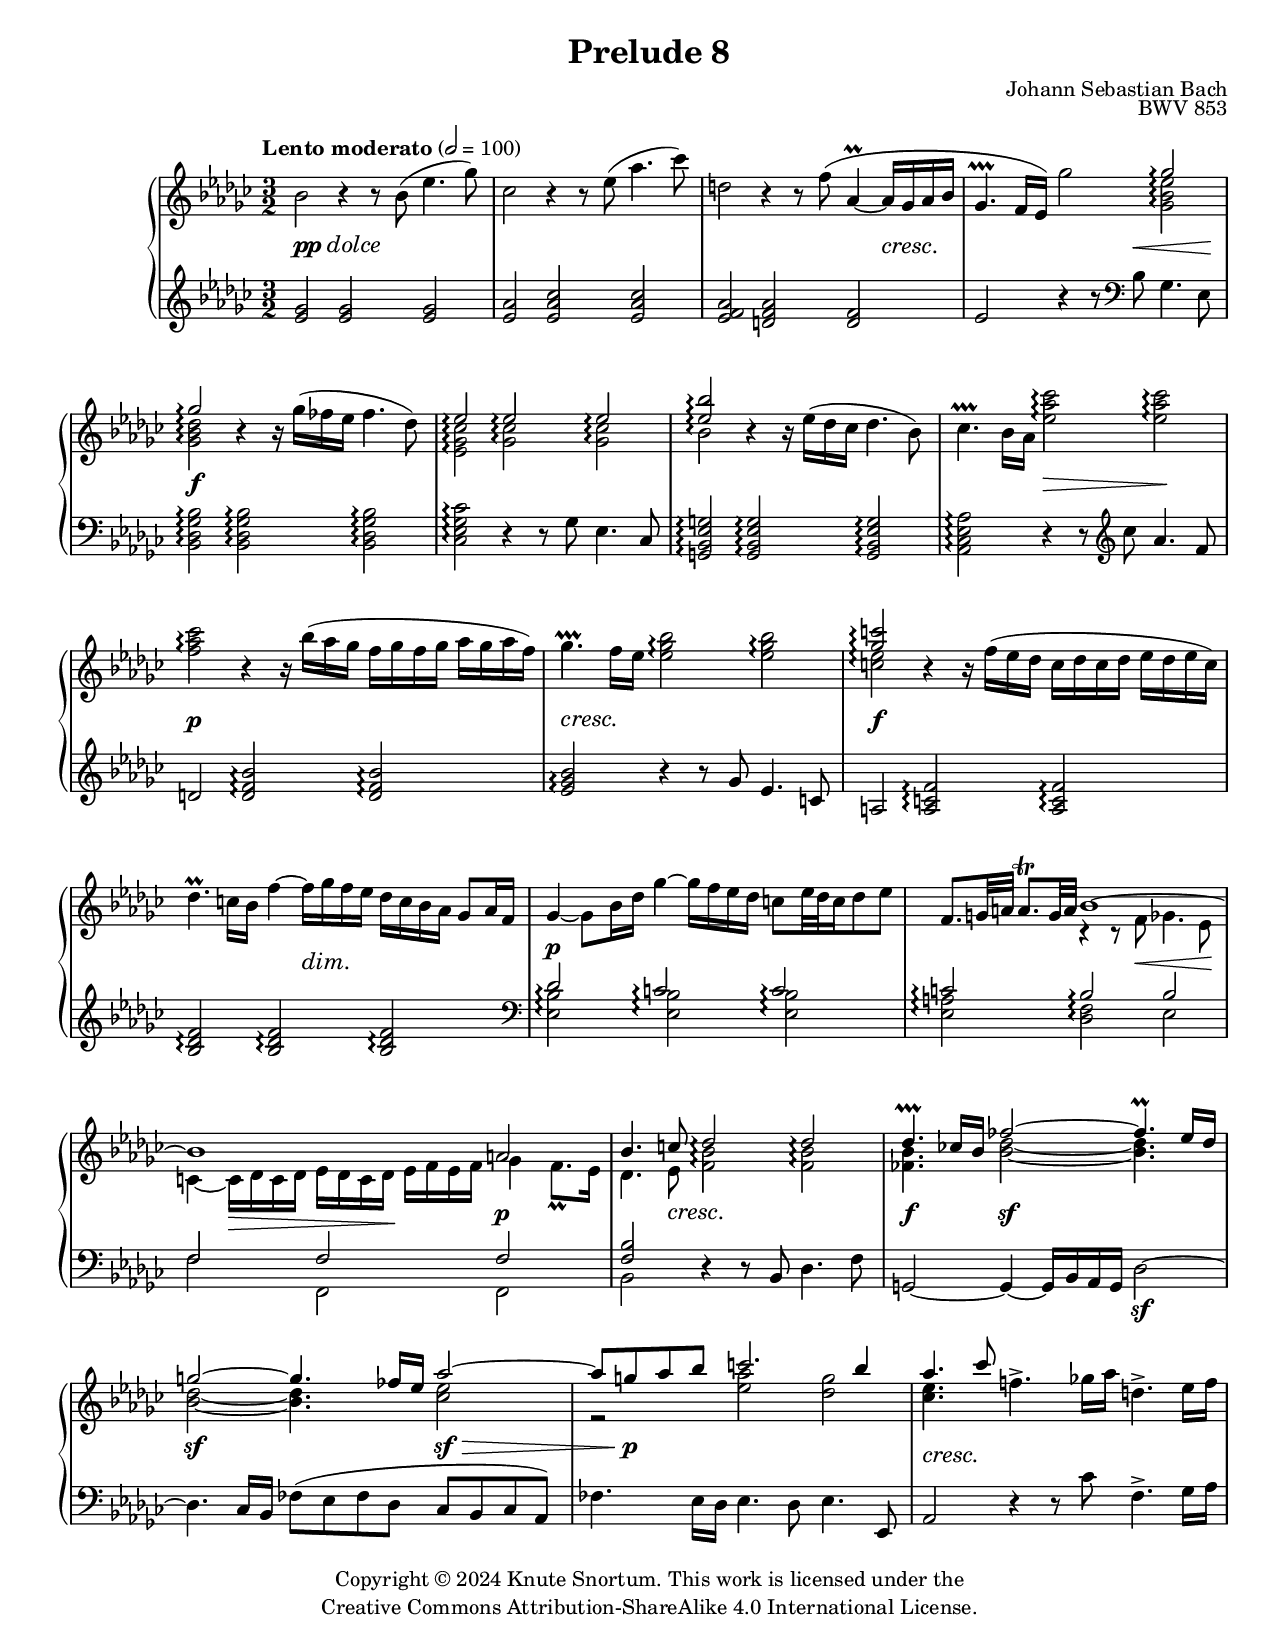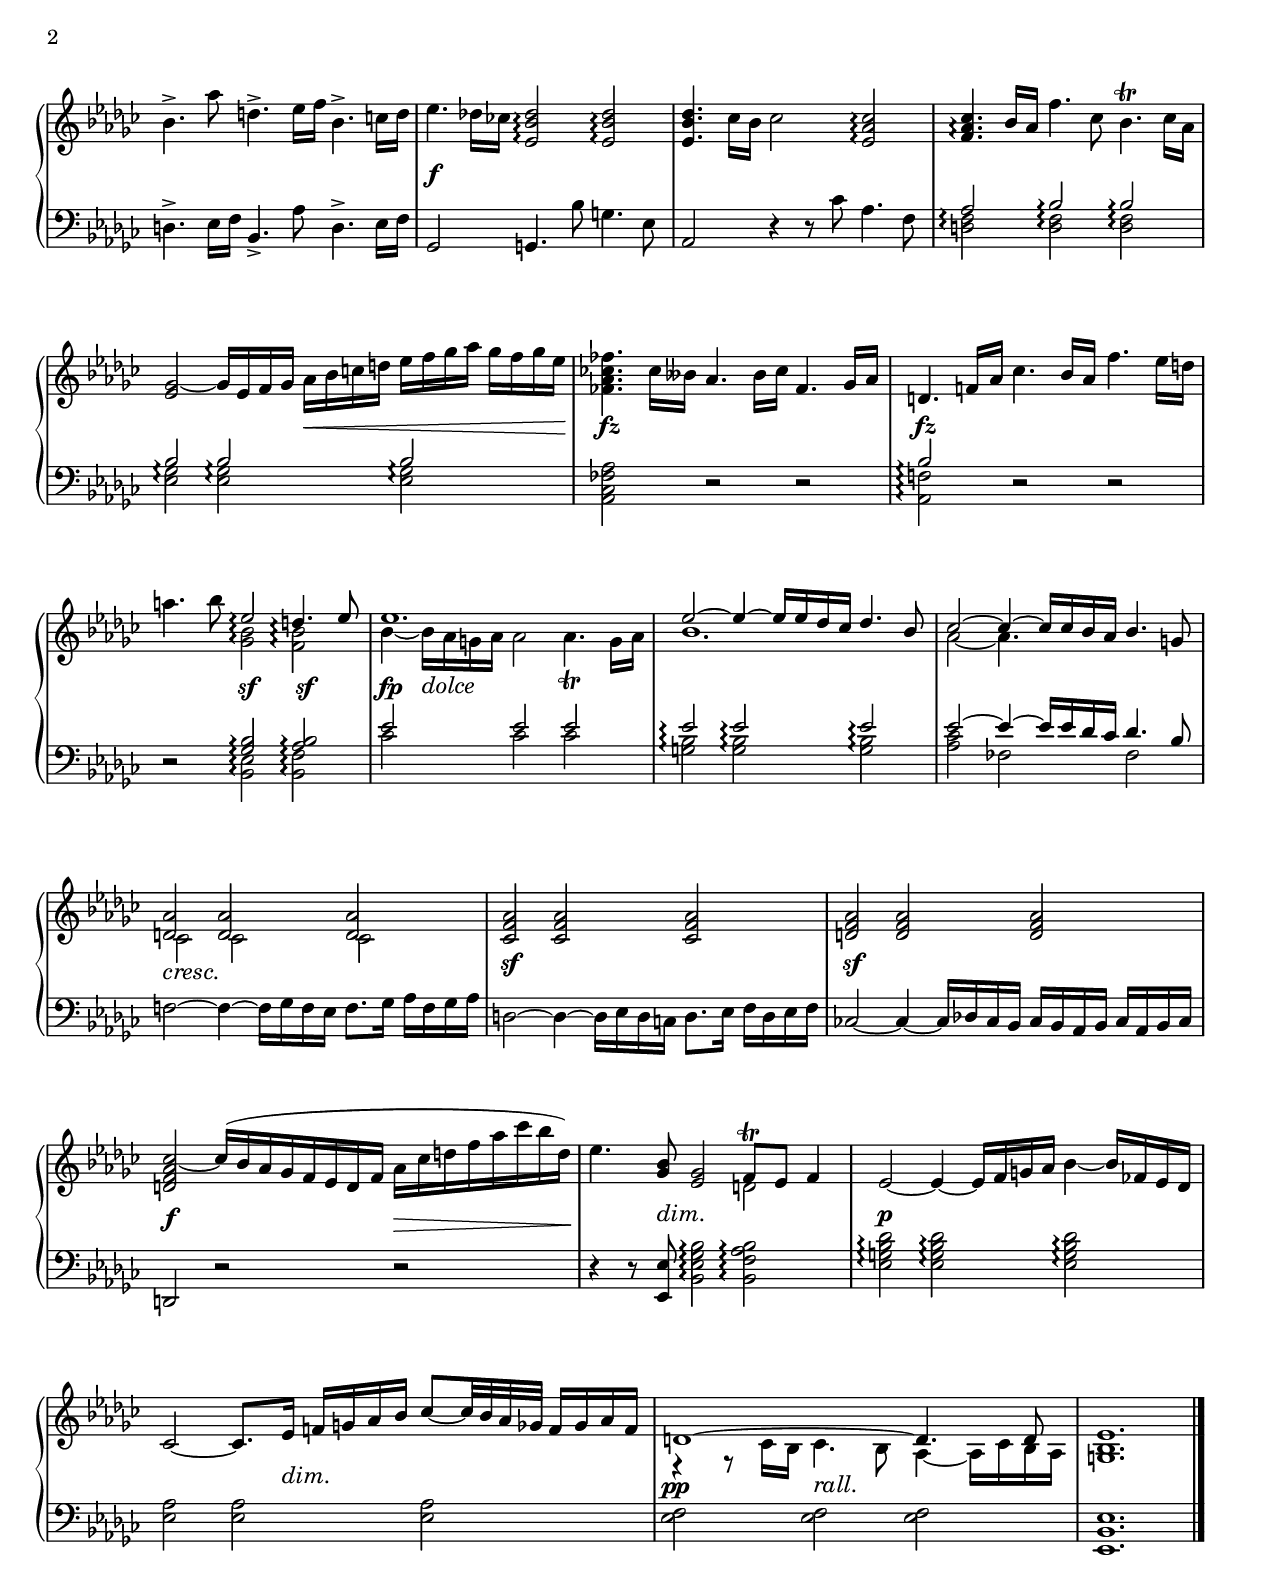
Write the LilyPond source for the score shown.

\version "2.24.0"

\include "includes/header-paper.ily"
%...+....1....+....2....+....3....+....4....+....5....+....6....+....7....+....

\version "2.24.0"
\language "english"

\include "global-variables.ily"

%%% Music %%%

global = {
  \time 3/2
  \key ef \minor
  \set Staff.connectArpeggios = ##t
  \beamQuarterNotes.32
}

rightHandUpper = \relative {
  bf'2 r4 r8 bf( ef4. gf8) |
  cf,2 r4 r8 ef( af4. cf8) |
  d,2 r4 r8 f( af,4~\prall af16 gf af bf |
  \tag layout { gf4.\prallprall } \tag midi { gf4.\trill } f16 ef) gf'2 
    \voiceOne gf\arpeggio |
  gf2\arpeggio \oneVoice r4 r16 gf( ff ef  ff4. df8) |
  \voiceOne ef2\arpeggio ef2\arpeggio ef2\arpeggio |
  <ef bf'>2\arpeggio s1 |
  % third half note like second, SrcB, SrcC
  s2 \oneVoice <ef af cf>\arpeggio q\arpeggio |
  
  \barNumberCheck 9
  <f af cf>2\arpeggio r4 r16 bf( af gf  f gf f gf  af gf af f) |
  \tag layout { gf4.\prallprall } \tag midi { gf4.\trill } f16 ef
    <ef gf bf>2\arpeggio q\arpeggio |
  \voiceOne <gf c>2\arpeggio \oneVoice r4 r16 f( ef df  c df c df  ef df ef 
    c) |
  df4.\prall c16 bf  f'4~ f16 gf f ef  df c bf af  gf8 af16 f |
  gf4~ gf8 bf16 df  gf4~ gf16 f ef  df  c8[ ef32 df c16 df8 ef] |
  f,8. g32 a  a8.\trill g32 a \voiceOne bf1~ |
  bf1 a2 |
  bf4. c8 df2\arpeggio df\arpeggio |
  
  \barNumberCheck 17
  \tag layout { df4.\prallprall } \tag midi { df4.\trill } cf!16 bf  ff'2~ 
    ff4.\prall ef16 df |
  g2~ g4. ff16 ef af2~ |
  af8[ g af bf] c2. bf4 |
  af4. cf8 \oneVoice f,!4.-> gf!16 af  d,4.-> ef16 f |
  bf,4.-> af'8  d,4.-> ef16 f  bf,4.-> c16 d |
  ef4. df!16 cf! <ef, bf' df>2\arpeggio q\arpeggio |
  q4. cf'16 bf  cf2 <ef, af cf>\arpeggio |
  <f af cf>4.\arpeggio bf16 af  f'4. cf8  bf4.\trill cf16 af |
  
  \barNumberCheck 25
  <ef gf>2~ gf16 ef f gf  af bf c d  ef f gf af  gf f gf ef |
  <ff, af cf! ff>4. cf'16 bff  af4. bff16 cf  ff,4. gf16 af |
  d,4. f!16 af  cf4. bf16 af  f'4. ef16 d |
  a'4. bf8 \voiceOne ef,2\arpeggio d4.\arpeggio ef8 |
  ef1. |
  ef2~ ef4~ ef16 ef df cf  df4. bf8 |
  cf2~ cf4~ cf16 cf bf af  bf4. g8 |
  <d af'>2 q q |
  
  \barNumberCheck 33
  \oneVoice <cf f af>2 q q |
  <d f af>2 q q |
  <d f af cf>2~  cf'16[( bf af gf f ef d f]  af[ cf d f af cf bf d,]) |
  ef4. <gf, bf>8 <ef gf>2 \voiceOne f8\trill ef f4 |
  \oneVoice ef2~ ef4~ ef16 f g af  bf4~ bf16 ff ef df |
  cf2~ cf8. ef16  f! g af bf  cf8~ cf32 bf af gf  f16 gf af f |
  \voiceOne d1~ d4. d8 |
  ef1. |
  \bar "|."
}

rightHandLower = \relative {
  s1. * 3  |
  s1 \voiceFour <gf' bf ef>2\arpeggio |
  <gf bf df>2\arpeggio s1 |
  <ef gf cf>2\arpeggio <gf cf>\arpeggio q\arpeggio |
  bf2\arpeggio \oneVoice r4 r16 ef( df cf  df4. bf8) |
  \stemDown \tag layout { cf4.\prallprall } \tag midi { cf4.\trill } bf16 af
    s1 |
    
  \barNumberCheck 9
  s1. * 2 |
  \voiceFour <c ef>2\arpeggio s1 |
  s1. * 2 |
  s2 r4 r8 f, gf4. ef8 |
  c4~ c16 df c df  ef df c df  ef f ef f  gf4 f8.\prall ef16 |
  df4. ef8 <f bf>2\arpeggio q\arpeggio |
  
  \barNumberCheck 17
  <ff bf>4. s8 <bf df>2~ q4. s8 |
  q2~ q4. s8 <cf ef>2 |
  r2 <ef af> <df g> |
  <cf ef>4. s8 s1 |
  s1. * 4 |
  
  \barNumberCheck 25
  s1. * 3 |
  s2 <gf bf>\arpeggio <f bf>\arpeggio |
  bf4~ bf16 af g af  af2 af4.\trill g16 af |
  bf1. |
  af2~ af4. s8 s2 |
  cf,2 cf cf |
  
  \barNumberCheck 33
  s1. * 3 |
  s1 d2 |
  s1. * 2 |
  r4 r8 cf16 bf  cf4. bf8  af4~  af16 cf bf af |
  <g bf>1. |
}

rightHand = {
  \global
  <<
    \new Voice \rightHandUpper
    \new Voice \rightHandLower
  >>
}

leftHandUpper = \relative {
  s1. * 8  |
  
  \barNumberCheck 9
  s1. * 4 |
  \voiceThree df'2\arpeggio c\arpeggio c\arpeggio |
  c2\arpeggio bf\arpeggio bf |
  f2 f f |
  <f bf>2 s1 |
  
  \barNumberCheck 17
  s1. * 7 |
  af2\arpeggio bf\arpeggio bf\arpeggio |
  
  \barNumberCheck 25
  bf2\arpeggio bf\arpeggio bf\arpeggio |
  s1. |
  bf2\arpeggio s1 |
  s2 <gf bf>\arpeggio <af bf>\arpeggio |
  ef'2 ef ef |
  ef2\arpeggio ef\arpeggio ef\arpeggio
  ef2~ ef4~ ef16 ef df cf  df4. bf8 |
  s1. |
  
  \barNumberCheck 33
}

leftHandLower = \relative {
  \clef treble <ef' gf>2 q q |
  <ef af>2 <ef af cf> q |
  <ef f af>2 <d f af> <d f> |
  ef2 r4 r8 \clef bass bf gf4. ef8 |
  <bf df gf bf>2\arpeggio q\arpeggio q\arpeggio |
  <cf ef gf cf>2\arpeggio r4 r8 gf' ef4. cf8 |
  <g bf ef g>2\arpeggio q\arpeggio q\arpeggio |
  <af cf ef af>2\arpeggio r4 r8 \clef treble cf'' af4. f8 |
  
  \barNumberCheck 9
  d2 <d f bf>\arpeggio q\arpeggio |
  <ef gf bf>2\arpeggio r4 r8 gf ef4. c8 |
  a2 <a c f>\arpeggio q\arpeggio |
  <bf df f>2\arpeggio q\arpeggio q\arpeggio |
  \clef bass \voiceTwo <ef, bf'>\arpeggio q\arpeggio q\arpeggio |
  <ef a>2\arpeggio <df f>\arpeggio ef |
  f2 f, f |
  bf2 \oneVoice r4 r8 bf df4. f8 |
  
  \barNumberCheck 17
  g,2~ g4~ g16 bf af g  df'2~\sf |
  df4. cf16 bf  ff'8[( ef ff df]  cf[ bf cf af]) |
  ff'4. ef16 df  ef4. df8  ef4. ef,8 |
  af2 r4 r8 cf'8  f,4.-> gf16 af |
  d,4.-> ef16 f  bf,4.-> af'8  d,4.-> ef16 f |
  gf,2  g4. bf'8 g4. ef8 |
  af,2  r4 r8 cf' af4. f8 |
  \voiceTwo <d f>2\arpeggio q\arpeggio q\arpeggio |
  
  \barNumberCheck 25
  <ef gf>2\arpeggio q\arpeggio q\arpeggio |
  \oneVoice  <af, cf ff af>2 r r |
  \voiceTwo <af f'!>2\arpeggio \oneVoice r r |
  r2 \voiceTwo <bf ef>\arpeggio <bf f'>\arpeggio |
  cf'2 cf cf |
  <g bf>2\arpeggio q\arpeggio q\arpeggio |
  <af cf>2 ff ff |
  \oneVoice f!2~ f4~ f16 gf f ef  f8. gf16  af f gf af |
  
  \barNumberCheck 33
  d,2~ d4~ d16 ef d c  d8. ef16  f d ef f |
  cf!2~ cf4~ cf16 df! cf bf  cf bf af bf  cf af bf cf |
  d,2 r r |
  r4 r8 <ef ef'> <bf' ef gf bf>2\arpeggio <bf f' af bf>\arpeggio |
  <ef g bf df>2\arpeggio q\arpeggio q\arpeggio |
  <ef af>2 q q |
  <ef f>2 q q |
  <ef, bf' ef>1. |
}

leftHand = {
  \global
  \clef bass
  <<
    \new Voice \leftHandUpper
    \new Voice \leftHandLower
  >>
}

dynamics = {
  \override TextScript.Y-offset = -0.5
  \override DynamicTextSpanner.style = #'none
  \tag layout { s1.^\ppDolce } \tag midi { s1.\pp } |
  s1. |
  s1 s4 s\cresc |
  s2 s4. s8\< s4. s8\! |
  s1.\f |
  s1. * 2 |
  s2 s2\> s4.\! s8 |
  
  \barNumberCheck 9
  s1.\p |
  s1.\cresc |
  s1.\f |
  s2 s4 s2.\dim |
  s1.-\tweak Y-offset 1 \p |
  s2 s4. s8\< s4. s8\! |
  s4 s-\tweak Y-offset -1 \> s8. s16\! s4 s2\p |
  s4. s8\cresc s1 |
  
  \barNumberCheck 17
  s2\f s1\sf |
  s1\sf s2\sf\> |
  s8 s4.\p s1 |
  s1.-\tweak Y-offset -1 \cresc |
  s1. |
  s1.\f |
  s1. * 2 |
  
  \barNumberCheck 25
  s2 s4 s\< s s8. s16\! |
  s1.\fz |
  s1.\fz |
  s2 s\sf s\sf |
  s4\fp s4^\dolce s1 |
  s1. * 2 |
  s1.-\tweak Y-offset -1 \cresc |
  
  \barNumberCheck 33
  s1.\sf |
  s1.\sf |
  s1-\tweak Y-offset -1 \f s4..-\tweak Y-offset -1 \> s16\! 
  s4. s8\dim s1 |
  s1.\p |
  s2 s8. s16-\tweak Y-offset 1 \dim s2. |
  s2\pp s1^\rall |
  s1. |
}

tempi = {
  % Metronome marking: half notes instead of quater notes
  \tempo "Lento moderato" 2 = 100
  s1. * 38 |
  \set Score.tempoHideNote = ##t
  s2 \tempo 2 = 92 s \tempo 2 = 84 s4 \tempo 2 = 76 s |
  s1. |
}

forceBreaks = {
  % page 1
  \repeat unfold 3 { s1.\noBreak } s1.\break\noPageBreak
  \repeat unfold 3 { s1.\noBreak } s1.\break\noPageBreak
  \repeat unfold 2 { s1.\noBreak } s1.\break\noPageBreak
  \repeat unfold 2 { s1.\noBreak } s1.\break\noPageBreak
  \repeat unfold 2 { s1.\noBreak } s1.\break\noPageBreak
  \repeat unfold 2 { s1.\noBreak } s1.\pageBreak
  
  % page 2
  \repeat unfold 3 { s1.\noBreak } s1.\break\noPageBreak
  \repeat unfold 2 { s1.\noBreak } s1.\break\noPageBreak
  \repeat unfold 3 { s1.\noBreak } s1.\break\noPageBreak
  \repeat unfold 2 { s1.\noBreak } s1.\break\noPageBreak
  \repeat unfold 2 { s1.\noBreak } s1.\break\noPageBreak
}

preludeEightNotes =
\score {
  \header {
    title = "Prelude 8"
  }
  \keepWithTag layout  
  \new PianoStaff \with {
    \override StaffGrouper.staff-staff-spacing = 
      #'((basic-distance . 10)
         (padding . 1))
  } <<
    \new Staff = "upper" \rightHand
    \new Dynamics \dynamics
    \new Staff = "lower" \leftHand
    \new Dynamics \tempi
    \new Devnull \forceBreaks
  >>
  \layout {
    \context {
      \Staff
      \consists Span_arpeggio_engraver
    }
    \context {
      \Score
      \override Stem.details.beamed-lengths = #'(3.5 3.9)
    }
  }
}

\include "articulate.ly"

preludeEightMidi =
\book {
  \bookOutputName "prelude-8-bwv-853"
  \score {
    \keepWithTag midi
    \articulate <<
      \new Staff = "upper" << \rightHand \dynamics \tempi >>
      \new Staff = "lower" << \leftHand \dynamics \tempi >>
    >>
    \midi {}
  }
}


\header {
  title = "Prelude 8"
  composer = "Johann Sebastian Bach"
  opus = "BWV 853"
}
  
\paper {
  print-all-headers = ##f
}

\preludeEightNotes
\preludeEightMidi